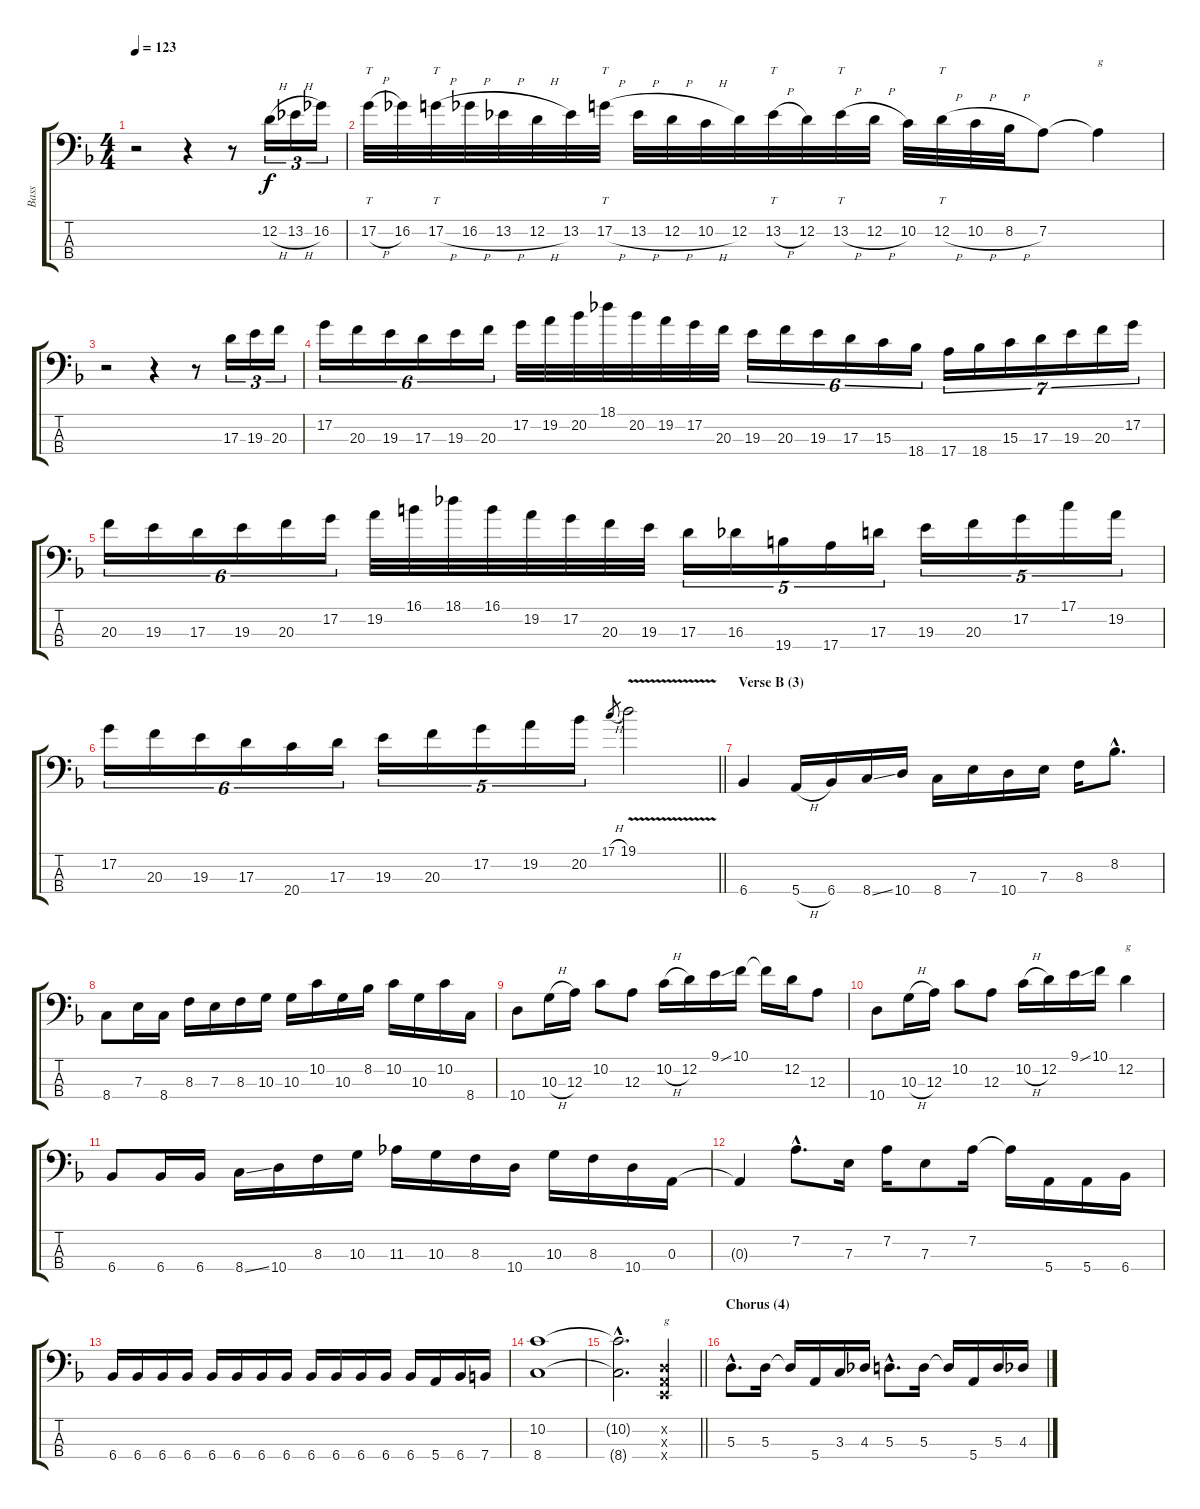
\track ("Bass" "Bass") {instrument electricbassfinger}
\staff {score tabs}
\tuning (G2 D2 A1 E1) {hide}
\ts (4 4)
\tempo 123
\clef f4
\ks dminor
r.2{dy f} r.4 r.8 12.2{h}.16{tu (3 2)} 13.2{h}.16{tu (3 2)} 16.2.16{tu (3 2)} |
17.2{h}.32{tt} 16.2.32 17.2{h}.32{tt} 16.2{h}.32 13.2{h}.32 12.2{h}.32 13.2.32 17.2{h}.32{tt} 13.2{h}.32 12.2{h}.32 10.2{h}.32 12.2.32 13.2{h}.32{tt} 12.2.32 13.2{h}.32{tt} 12.2{h}.32 10.2.32 12.2{h}.32{tt} 10.2{h}.32 8.2{h}.32 7.2.8 7.2{t}.4{txt "g"} |
r.2 r.4 r.8 17.3.16{tu (3 2)} 19.3.16{tu (3 2)} 20.3.16{tu (3 2)} |
17.2.16{tu (6 4)} 20.3.16{tu (6 4)} 19.3.16{tu (6 4)} 17.3.16{tu (6 4)} 19.3.16{tu (6 4)} 20.3.16{tu (6 4)} 17.2.32 19.2.32 20.2.32 18.1.32 20.2.32 19.2.32 17.2.32 20.3.32 19.3.16{tu (6 4)} 20.3.16{tu (6 4)} 19.3.16{tu (6 4)} 17.3.16{tu (6 4)} 15.3.16{tu (6 4)} 18.4.16{tu (6 4)} 17.4.16{tu (7 4)} 18.4.16{tu (7 4)} 15.3.16{tu (7 4)} 17.3.16{tu (7 4)} 19.3.16{tu (7 4)} 20.3.16{tu (7 4)} 17.2.16{tu (7 4)} |
20.3.16{tu (6 4)} 19.3.16{tu (6 4)} 17.3.16{tu (6 4)} 19.3.16{tu (6 4)} 20.3.16{tu (6 4)} 17.2.16{tu (6 4)} 19.2.32 16.1.32 18.1.32 16.1.32 19.2.32 17.2.32 20.3.32 19.3.32 17.3.16{tu (5 4)} 16.3.16{tu (5 4)} 19.4.16{tu (5 4)} 17.4.16{tu (5 4)} 17.3.16{tu (5 4)} 19.3.16{tu (5 4)} 20.3.16{tu (5 4)} 17.2.16{tu (5 4)} 17.1.16{tu (5 4)} 19.2.16{tu (5 4)} |
\barLineRight lightlight
17.2.16{tu (6 4)} 20.3.16{tu (6 4)} 19.3.16{tu (6 4)} 17.3.16{tu (6 4)} 20.4.16{tu (6 4)} 17.3.16{tu (6 4)} 19.3.16{tu (5 4)} 20.3.16{tu (5 4)} 17.2.16{tu (5 4)} 19.2.16{tu (5 4)} 20.2.16{tu (5 4)} 17.1{h}.8{gr} 19.1{v}.2 |
\section ("" "Verse B (3)")
6.4.4 5.4{h}.16 6.4.16 8.4{ss}.16 10.4.16 8.4.16 7.3.16 10.4.16 7.3.16 8.3.16 8.2{hac}.8{d} |
8.4.8 7.3.16 8.4.16 8.3.16 7.3.16 8.3.16 10.3.16 10.3.16 10.2.16 10.3.16 8.2.16 10.2.16 10.3.16 10.2.16 8.4.16 |
10.4.8 10.3{h}.16 12.3.16 10.2.8 12.3.8 10.2{h}.16 12.2.16 9.1{ss}.16 10.1.16 10.1{t}.16 12.2.16 12.3.8 |
10.4.8 10.3{h}.16 12.3.16 10.2.8 12.3.8 10.2{h}.16 12.2.16 9.1{ss}.16 10.1.16 12.2.4{txt "g"} |
6.4.8 6.4.16 6.4.16 8.4{ss}.16 10.4.16 8.3.16 10.3.16 11.3.16 10.3.16 8.3.16 10.4.16 10.3.16 8.3.16 10.4.16 0.3.16 |
0.3{t}.4 7.2{hac}.8{d} 7.3.16 7.2.16 7.3.8 7.2.16 7.2{t}.16 5.4.16 5.4.16 6.4.16 |
6.4.16 6.4.16 6.4.16 6.4.16 6.4.16 6.4.16 6.4.16 6.4.16 6.4.16 6.4.16 6.4.16 6.4.16 6.4.16 5.4.16 6.4.16 7.4.16 |
(10.2 8.4).1 |
\barLineRight lightlight
(10.2{hac t} 8.4{hac t}).2{d} (0.2{x} 0.3{x} 0.4{x}).4{txt "g"} |
\section ("" "Chorus (4)")
5.3{hac}.8{d} 5.3.16 5.3{t}.16 5.4.16 3.3.16 4.3.16 5.3{hac}.8{d} 5.3.16 5.3{t}.16 5.4.16 5.3.16 4.3.16
